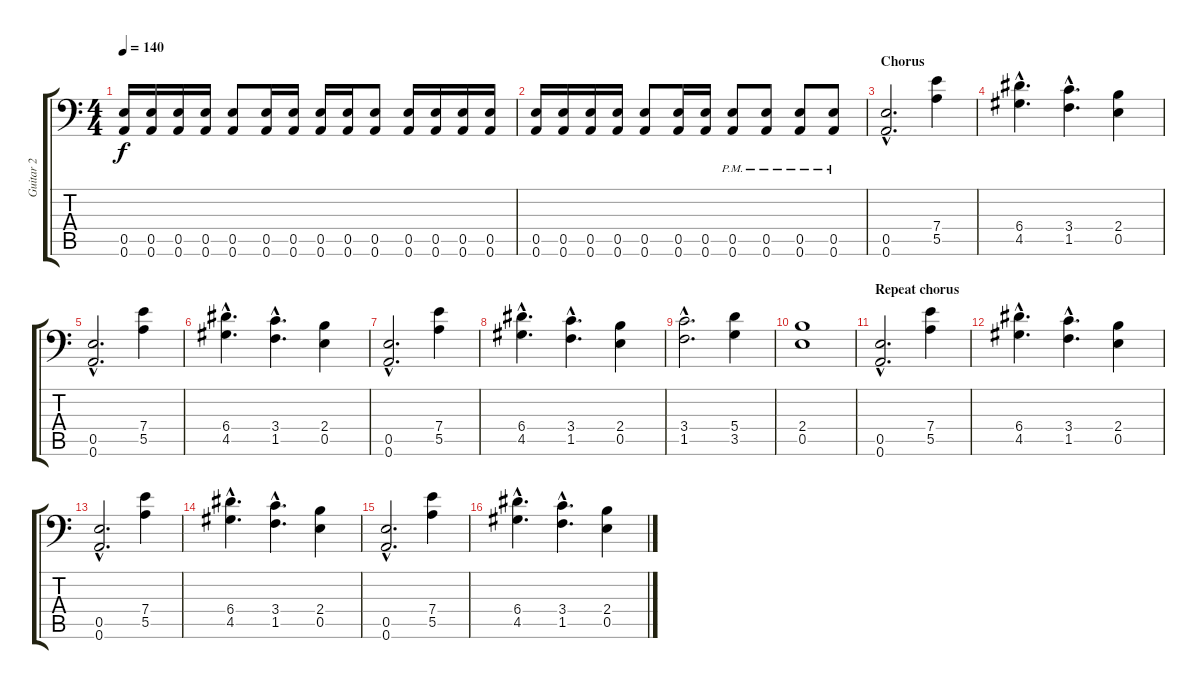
\track ("Guitar 2" "Guitar 2") {instrument distortionguitar}
\staff {score tabs}
\tuning (B3 Gb3 D3 A2 E2 A1) {hide}
\ts (4 4)
\tempo 140
\clef f4
\ks c
(0.5 0.6).16{dy f} (0.5 0.6).16 (0.5 0.6).16 (0.5 0.6).16 (0.5 0.6).8 (0.5 0.6).16 (0.5 0.6).16 (0.5 0.6).16 (0.5 0.6).16 (0.5 0.6).8 (0.5 0.6).16 (0.5 0.6).16 (0.5 0.6).16 (0.5 0.6).16 |
(0.5 0.6).16 (0.5 0.6).16 (0.5 0.6).16 (0.5 0.6).16 (0.5 0.6).8 (0.5 0.6).16 (0.5 0.6).16 (0.5{pm} 0.6{pm}).8 (0.5{pm} 0.6{pm}).8 (0.5{pm} 0.6{pm}).8 (0.5{pm} 0.6{pm}).8 |
\section ("" "Chorus")
(0.5{hac} 0.6{hac}).2{d} (7.4 5.5).4 |
(6.4{hac} 4.5{hac}).4{d} (3.4{hac} 1.5{hac}).4{d} (2.4 0.5).4 |
(0.5{hac} 0.6{hac}).2{d} (7.4 5.5).4 |
(6.4{hac} 4.5{hac}).4{d} (3.4{hac} 1.5{hac}).4{d} (2.4 0.5).4 |
(0.5{hac} 0.6{hac}).2{d} (7.4 5.5).4 |
(6.4{hac} 4.5{hac}).4{d} (3.4{hac} 1.5{hac}).4{d} (2.4 0.5).4 |
(3.4{hac} 1.5{hac}).2{d} (5.4 3.5).4 |
(2.4 0.5).1 |
\section ("" "Repeat chorus")
(0.5{hac} 0.6{hac}).2{d} (7.4 5.5).4 |
(6.4{hac} 4.5{hac}).4{d} (3.4{hac} 1.5{hac}).4{d} (2.4 0.5).4 |
(0.5{hac} 0.6{hac}).2{d} (7.4 5.5).4 |
(6.4{hac} 4.5{hac}).4{d} (3.4{hac} 1.5{hac}).4{d} (2.4 0.5).4 |
(0.5{hac} 0.6{hac}).2{d} (7.4 5.5).4 |
(6.4{hac} 4.5{hac}).4{d} (3.4{hac} 1.5{hac}).4{d} (2.4 0.5).4
